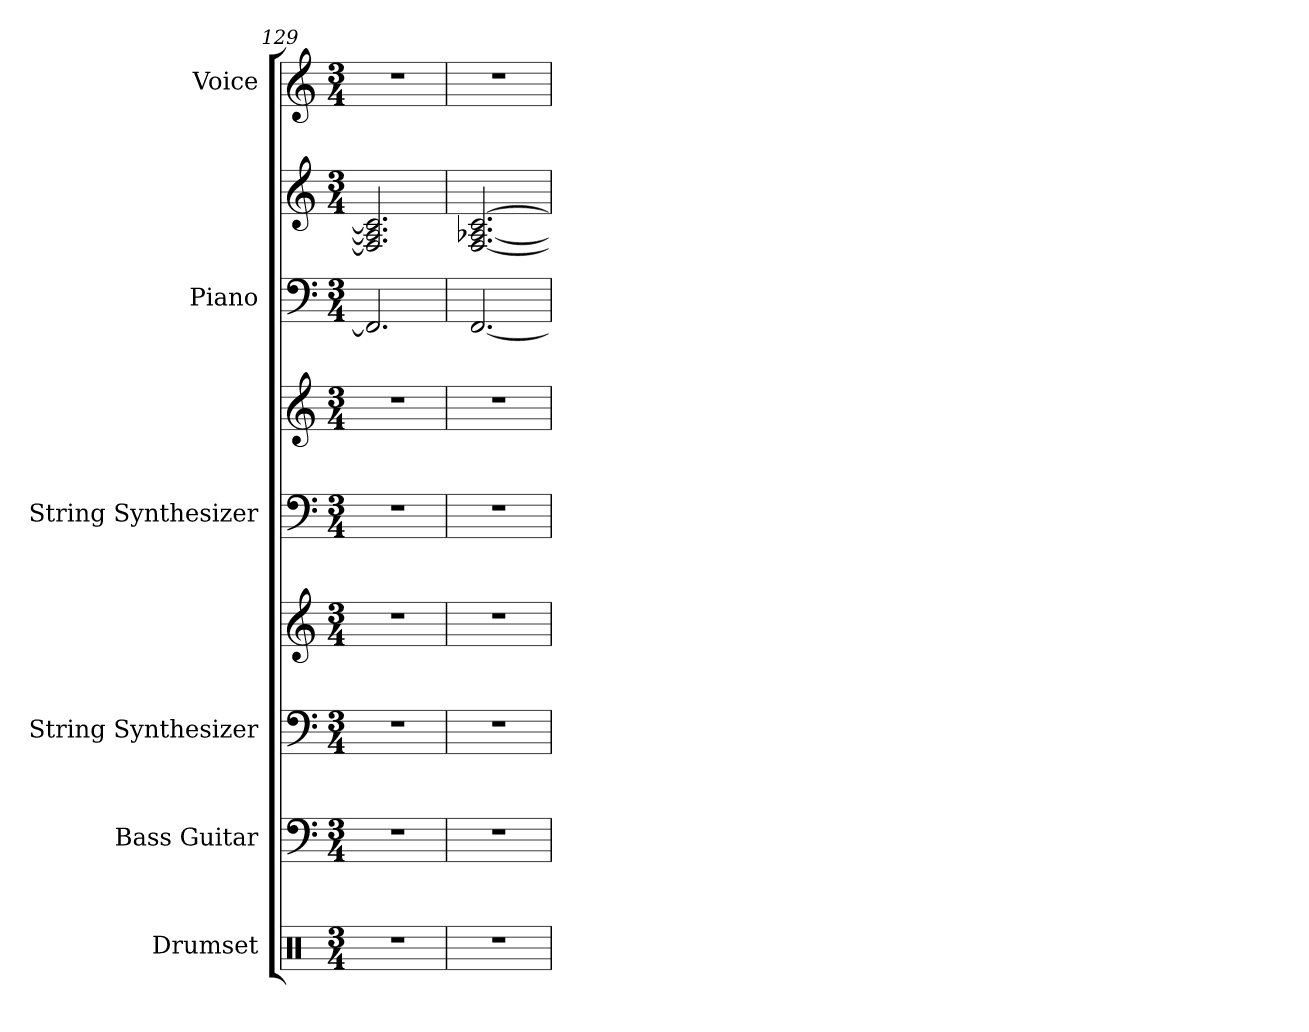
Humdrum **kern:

**kern	**kern	**kern	**kern	**kern	**kern	**kern	**kern	**kern
*part6	*part5	*part4	*part4	*part3	*part3	*part2	*part2	*part1
*staff9	*staff8	*staff7	*staff6	*staff5	*staff4	*staff3	*staff2	*staff1
*I"Drumset	*I"Bass Guitar	*I"String Synthesizer	*	*I"String Synthesizer	*	*I"Piano	*	*I"Voice
*I'D. Set	*I'B. Guit.	*I'Synth.	*	*I'Synth.	*	*I'Pno.	*	*I'Vo.
*clefX	*clefF4	*clefF4	*clefG2	*clefF4	*clefG2	*clefF4	*clefG2	*clefG2
*	*ITrd7c12	*	*	*	*	*	*	*
*k[]	*k[]	*k[]	*k[]	*k[]	*k[]	*k[]	*k[]	*k[]
*M3/4	*M3/4	*M3/4	*M3/4	*M3/4	*M3/4	*M3/4	*M3/4	*M3/4
=129	=129	=129	=129	=129	=129	=129	=129	=129
2.r	2.r	2.r	2.r	2.r	2.r	2.FF/]	2.F/] 2.A/] 2.c/]	2.r
=130	=130	=130	=130	=130	=130	=130	=130	=130
2.r	2.r	2.r	2.r	2.r	2.r	[2.FF/	[2.F/ [2.A-X/ [2.c/	2.r
=	=	=	=	=	=	=	=	=
*-	*-	*-	*-	*-	*-	*-	*-	*-
